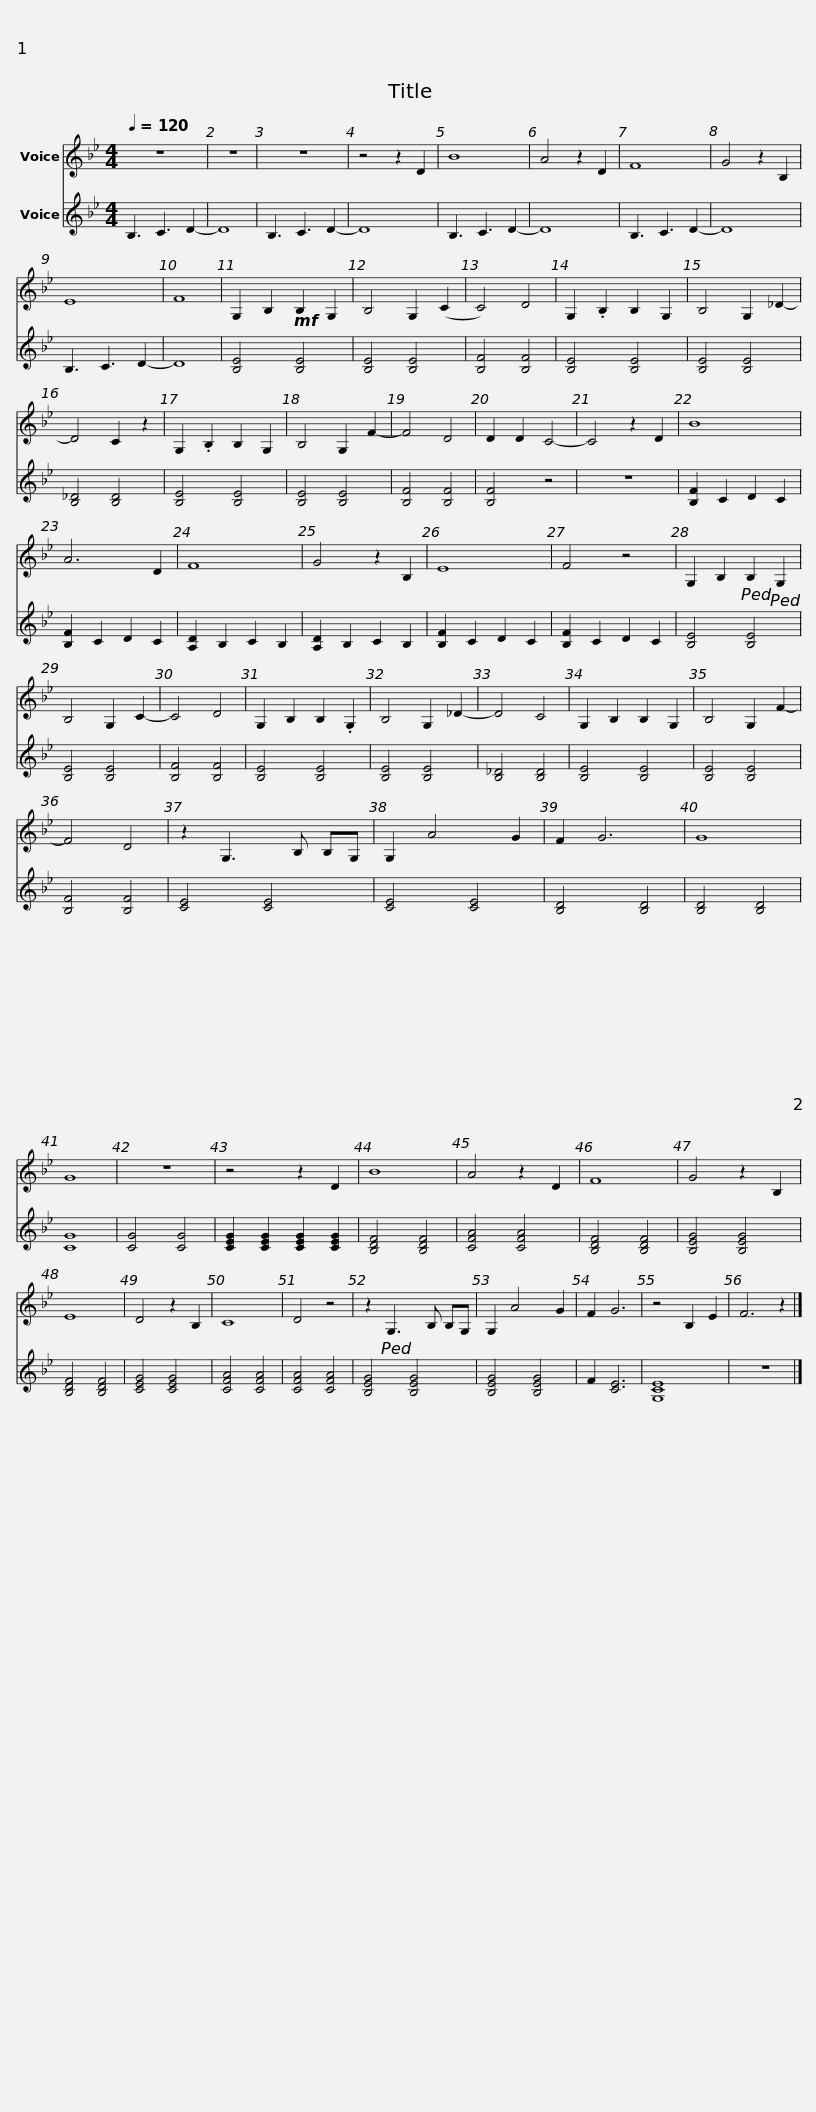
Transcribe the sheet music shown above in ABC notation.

X:1
%%score 1 ( 2 3 )
L:1/8
Q:1/4=120
M:4/4
I:linebreak $
K:Bb
V:1 treble
V:2 treble
V:3 treble
V:1
 z8 | z8 | z8 | z4 z2 D2 | B8 | %5
 A4 z2 D2 |$ F8 | G4 z2 B,2 | E8 | F8 | %10
 G,2 B,2!mf! B,2 G,2 | B,4 G,2 (C2 |$ C4) D4 | G,2 .B,2 B,2 G,2 | B,4 G,2 _D2- | %15
 D4 C2 z2 | G,2 .B,2 B,2 G,2 |$ B,4 G,2 F2- | F4 D4 | D2 D2 C4- | %20
 C4 z2 D2 | B8 | A6 D2 |$ F8 | G4 z2 B,2 | %25
 E8 | F4 z4 | G,2 B,2!ped! B,2!ped! G,2 |$ B,4 G,2 C2- | C4 D4 | %30
 G,2 B,2 B,2 .G,2 | B,4 G,2 _D2- | D4 C4 | G,2 B,2 B,2 G,2 |$ B,4 G,2 F2- | %35
 F4 D4 | z2 G,3 B, B,G, | G,2 A4 G2 | F2 G6 | G8 |$ %40
 G8 | z8 | z4 z2 D2 | B8 | A4 z2 D2 | %45
 F8 |$ G4 z2 B,2 | E8 | D4 z2 B,2 | C8 | %50
 D4 z4 |$ z2!ped! G,3 B, B,G, | G,2 A4 G2 | F2 G6 | z4 B,2 E2 | %55
 F6 z2 |] %56
V:2
 B,3 C3 D2- | D8 | B,3 C3 D2- | D8 | B,3 C3 D2- | %5
 D8 |$ B,3 C3 D2- | D8 | B,3 C3 D2- | D8 | %10
 [B,E]4 [B,E]4 | [B,E]4 [B,E]4 |$ [B,F]4 [B,F]4 | [B,E]4 [B,E]4 | [B,E]4 [B,E]4 | %15
 [B,_D]4 [B,D]4 | [B,E]4 [B,E]4 |$ [B,E]4 [B,E]4 | [B,F]4 [B,F]4 | [B,F]4 z4 | %20
 z8 | [B,F]2 C2 D2 C2 | [B,F]2 C2 D2 C2 |$ [A,D]2 B,2 C2 B,2 | [A,D]2 B,2 C2 B,2 | %25
 [B,F]2 C2 D2 C2 | [B,F]2 C2 D2 C2 | [B,E]4 [B,E]4 |$ [B,E]4 [B,E]4 | [B,F]4 [B,F]4 | %30
 [B,E]4 [B,E]4 | [B,E]4 [B,E]4 | [B,_D]4 [B,D]4 | [B,E]4 [B,E]4 |$ [B,E]4 [B,E]4 | %35
 [B,F]4 [B,F]4 | [CE]4 [CE]4 | [CE]4 [CE]4 | [B,D]4 [B,D]4 | [B,D]4 [B,D]4 |$ %40
 G8 | [CG]4 [CG]4 | [CEG]2 [CEG]2 [CEG]2 [CEG]2 | [B,DF]4 [B,DF]4 | [CFA]4 [CFA]4 | %45
 [B,DF]4 [B,DF]4 |$ [B,EG]4 [B,EG]4 | [B,DF]4 [B,DF]4 | [CEG]4 [CEG]4 | [CFA]4 [CFA]4 | %50
 [CFA]4 [CFA]4 |$ [B,EG]4 [B,EG]4 | [B,EG]4 [B,EG]4 | F2 [CE]6 | [CE]8 | %55
 z8 |] %56
V:3
 x8 | x8 | x8 | x8 | x8 | %5
 x8 |$ x8 | x8 | x8 | x8 | %10
 x8 | x8 |$ x8 | x8 | x8 | %15
 x8 | x8 |$ x8 | x8 | x8 | %20
 x8 | x8 | x8 |$ x8 | x8 | %25
 x8 | x8 | x8 |$ x8 | x8 | %30
 x8 | x8 | x8 | x8 |$ x8 | %35
 x8 | x8 | x8 | x8 | x8 |$ %40
 C8 | x8 | x8 | x8 | x8 | %45
 x8 |$ x8 | x8 | x8 | x8 | %50
 x8 |$ x8 | x8 | x8 | G,8 | %55
 x8 |] %56
